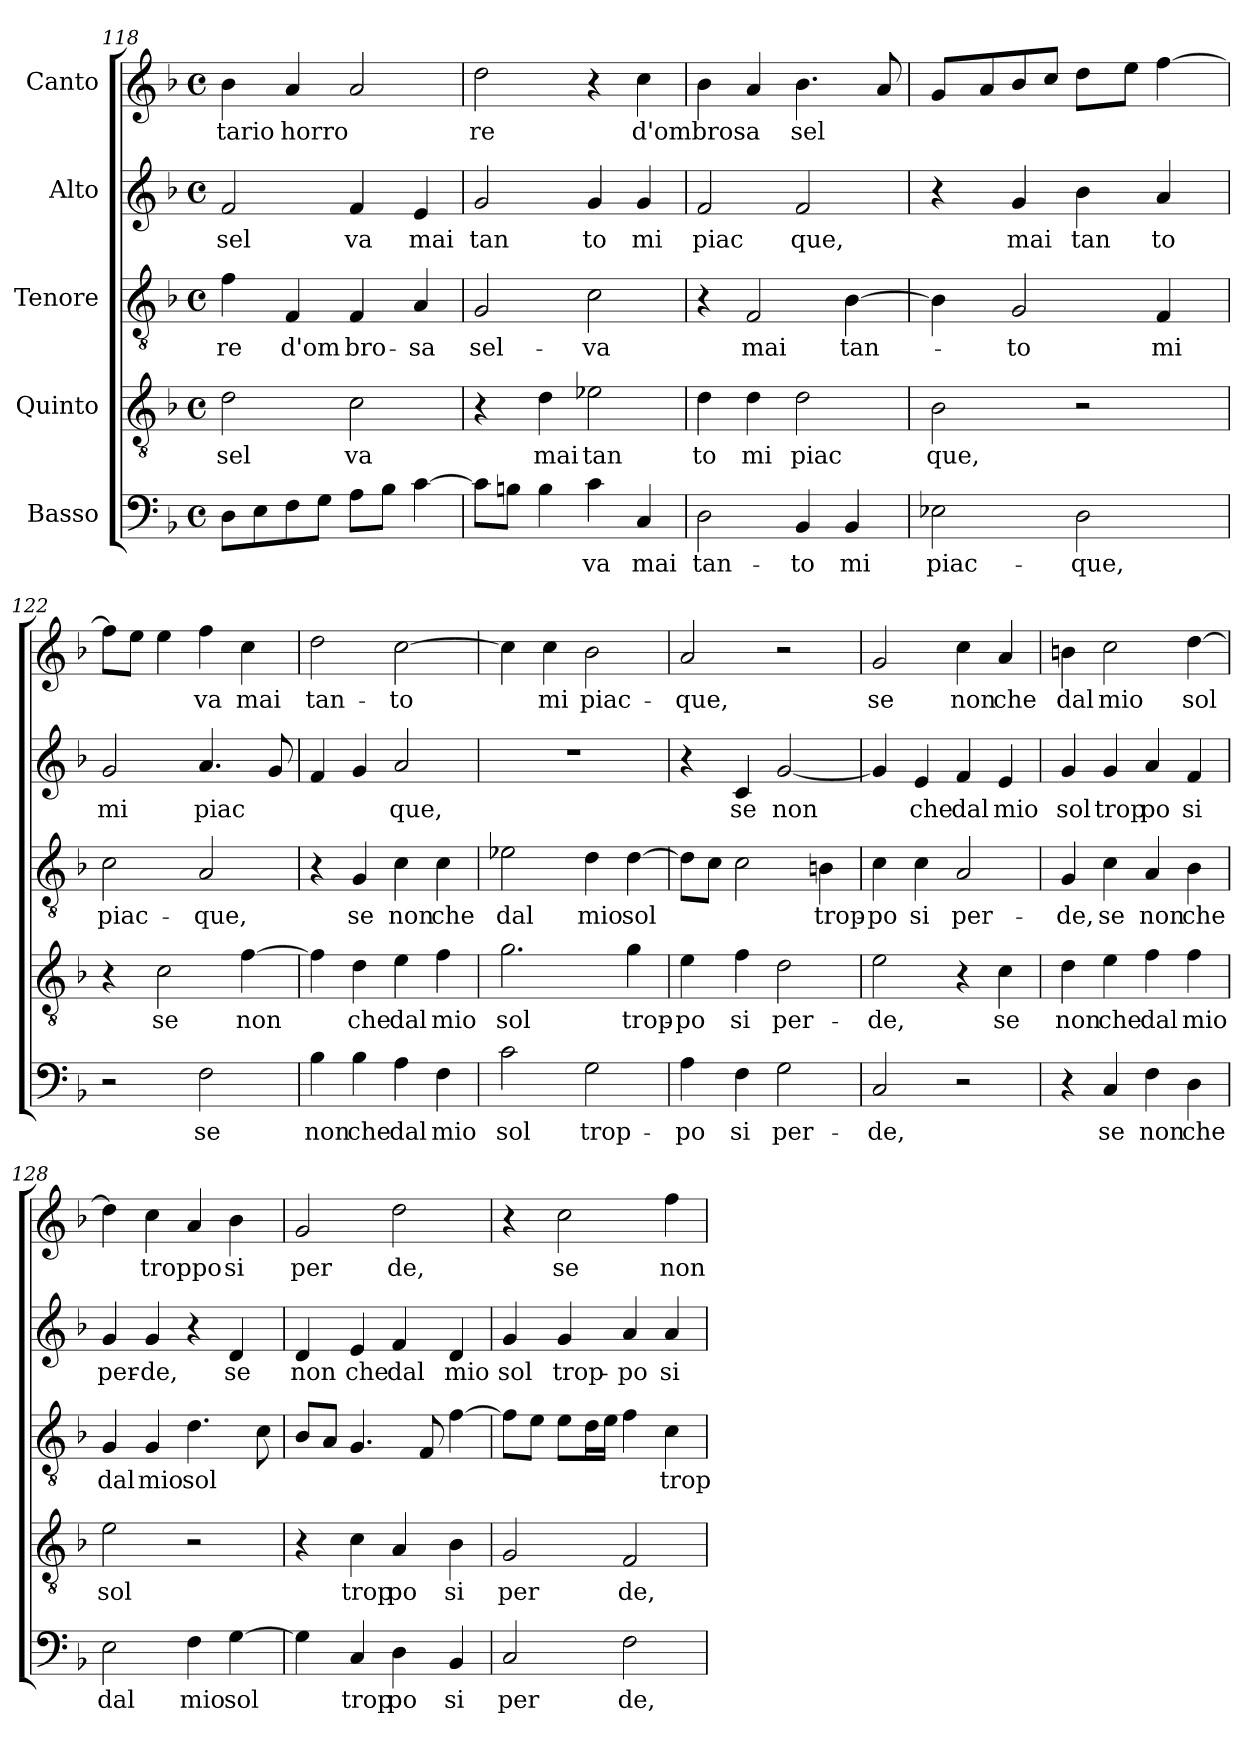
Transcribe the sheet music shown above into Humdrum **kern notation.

**kern	**text	**kern	**text	**kern	**text	**kern	**text	**kern	**text
*part5	*part5	*part4	*part4	*part3	*part3	*part2	*part2	*part1	*part1
*staff5	*staff5	*staff4	*staff4	*staff3	*staff3	*staff2	*staff2	*staff1	*staff1
*I"Basso	*	*I"Quinto	*	*I"Tenore	*	*I"Alto	*	*I"Canto	*
*clefF4	*	*clefGv2	*	*clefGv2	*	*clefG2	*	*clefG2	*
*k[b-]	*	*k[b-]	*	*k[b-]	*	*k[b-]	*	*k[b-]	*
*F:	*	*F:	*	*F:	*	*F:	*	*F:	*
*M4/4	*	*M4/4	*	*M4/4	*	*M4/4	*	*M4/4	*
*met(c)	*	*met(c)	*	*met(c)	*	*met(c)	*	*met(c)	*
=118	=118	=118	=118	=118	=118	=118	=118	=118	=118
!	!	!	!LO:LY:b:cj	!	!LO:LY:b:cj	!	!LO:LY:b:cj	!	!LO:LY:b
8D\L	.	2d\	sel	4f\	-re	2f/	sel	4b-\	tario
8E\	.	.	.	.	.	.	.	.	.
!	!	!	!	!	!LO:LY:b:cj	!	!	!	!LO:LY:b
8F\	.	.	.	4F/	d'om	.	.	4a/	horro
8G\J	.	.	.	.	.	.	.	.	.
!	!	!	!LO:LY:b:cj	!	!LO:LY:b:cj	!	!LO:LY:b:cj	!	!
8A\L	.	2c\	va	4F/	bro-	4f/	va	2a/	.
8B-\J	.	.	.	.	.	.	.	.	.
!	!	!	!	!	!LO:LY:b:cj	!	!LO:LY:b:cj	!	!
[>4c\	.	.	.	4A/	-sa	4e/	mai	.	.
=119	=119	=119	=119	=119	=119	=119	=119	=119	=119
!	!	!	!	!	!LO:LY:b:cj	!	!LO:LY:b:cj	!	!LO:LY:b:cj
8c\L]	.	4r	.	2G/	sel-	2g/	tan	2dd\	re
8B\J	.	.	.	.	.	.	.	.	.
!	!	!	!LO:LY:b:cj	!	!	!	!	!	!
4B\	.	4d\	mai	.	.	.	.	.	.
!	!LO:LY:b:cj	!	!LO:LY:b:cj	!	!LO:LY:b:cj	!	!LO:LY:b:cj	!	!
4c\	-va	2e-X\	tan	2c\	-va	4g/	to	4r	.
!	!LO:LY:b:cj	!	!	!	!	!	!LO:LY:b:cj	!	!LO:LY:b
4C/	mai	.	.	.	.	4g/	mi	4cc\	d'ombrosa
=120	=120	=120	=120	=120	=120	=120	=120	=120	=120
!	!LO:LY:b:cj	!	!LO:LY:b:cj	!	!	!	!LO:LY:b:cj	!	!
2D\	tan-	4d\	to	4r	.	2f/	piac	4b-\	.
!	!	!	!LO:LY:b:cj	!	!LO:LY:b:cj	!	!	!	!
.	.	4d\	mi	2F/	mai	.	.	4a/	.
!	!LO:LY:b:cj	!	!LO:LY:b:cj	!	!	!	!LO:LY:b:cj	!	!LO:LY:b
4BB-/	-to	2d\	piac	.	.	2f/	que,	4.b-\	sel
!	!LO:LY:b:cj	!	!	!	!LO:LY:b	!	!	!	!
4BB-/	mi	.	.	[>4B-\	tan-	.	.	.	.
.	.	.	.	.	.	.	.	8a/	.
!!LO:PB:g=z
=121	=121	=121	=121	=121	=121	=121	=121	=121	=121
!	!LO:LY:b:cj	!	!LO:LY:b:cj	!	!	!	!	!	!
*	*	*	*	*^	*	*	*	*^	*
2E-\	piac-	2B-\	que,	4B-\]	32ryy	.	4r	.	8g/L	16.ryy	.
.	.	.	.	.	2ryy	.	.	.	.	.	.
.	.	.	.	.	.	.	.	.	.	2ryy	.
.	.	.	.	.	.	.	.	.	8a/	.	.
!	!	!	!	!	!	!LO:LY:b:cj	!	!LO:LY:b:cj	!	!	!
.	.	.	.	2G/	.	-to	4g/	mai	8b-/	.	.
.	.	.	.	.	.	.	.	.	8cc/J	.	.
!	!LO:LY:b:cj	!	!	!	!	!	!	!LO:LY:b:cj	!	!	!
2D\	-que,	2r	.	.	.	.	4b-\	tan	8dd\L	.	.
.	.	.	.	.	4...ryy	.	.	.	.	.	.
.	.	.	.	.	.	.	.	.	.	4ryy	.
.	.	.	.	.	.	.	.	.	8ee\J	.	.
!	!	!	!	!	!	!LO:LY:b:cj	!	!LO:LY:b:cj	!	!	!
.	.	.	.	4F/	.	mi	4a/	to	[>4ff\	.	.
.	.	.	.	.	.	.	.	.	.	8ryy	.
.	.	.	.	.	.	.	.	.	.	32ryy	.
=122	=122	=122	=122	=122	=122	=122	=122	=122	=122	=122	=122
!	!	!	!	!	!	!LO:LY:b:cj	!	!LO:LY:b:cj	!	!	!
*	*	*	*	*v	*v	*	*	*	*v	*v	*
2r	.	4r	.	2c\	piac-	2g/	mi	8ff\L]	.
.	.	.	.	.	.	.	.	8ee\J	.
!	!	!	!LO:LY:b:cj	!	!	!	!	!	!
.	.	2c\	se	.	.	.	.	4ee\	.
!	!LO:LY:b:cj	!	!	!	!LO:LY:b:cj	!	!LO:LY:b	!	!LO:LY:b:cj
2F\	se	.	.	2A/	-que,	4.a/	piac	4ff\	va
!	!	!	!LO:LY:b	!	!	!	!	!	!LO:LY:b:cj
.	.	[>4f\	non	.	.	.	.	4cc\	mai
.	.	.	.	.	.	8g/	.	.	.
=123	=123	=123	=123	=123	=123	=123	=123	=123	=123
!	!LO:LY:b:cj	!	!	!	!	!	!	!	!LO:LY:b:cj
4B-\	non	4f\]	.	4r	.	4f/	.	2dd\	tan-
!	!LO:LY:b:cj	!	!LO:LY:b:cj	!	!LO:LY:b:cj	!	!	!	!
4B-\	che	4d\	che	4G/	se	4g/	.	.	.
!	!LO:LY:b:cj	!	!LO:LY:b:cj	!	!LO:LY:b:cj	!	!LO:LY:b:cj	!	!LO:LY:b:cj
4A\	dal	4e\	dal	4c\	non	2a/	que,	[>2cc\	-to
!	!LO:LY:b:cj	!	!LO:LY:b:cj	!	!LO:LY:b:cj	!	!	!	!
4F\	mio	4f\	mio	4c\	che	.	.	.	.
=124	=124	=124	=124	=124	=124	=124	=124	=124	=124
!	!LO:LY:b:cj	!	!LO:LY:b:cj	!	!LO:LY:b:cj	!	!	!	!
2c\	sol	2.g\	sol	2e-X\	dal	1r	.	4cc\]	.
!	!	!	!	!	!	!	!	!	!LO:LY:b:cj
.	.	.	.	.	.	.	.	4cc\	mi
!	!LO:LY:b:cj	!	!	!	!LO:LY:b:cj	!	!	!	!LO:LY:b:cj
2G\	trop-	.	.	4d\	mio	.	.	2b-\	piac-
!	!	!	!LO:LY:b:cj	!	!LO:LY:b	!	!	!	!
.	.	4g\	trop-	[>4d\	sol	.	.	.	.
=125	=125	=125	=125	=125	=125	=125	=125	=125	=125
!	!LO:LY:b:cj	!	!LO:LY:b:cj	!	!	!	!	!	!LO:LY:b:cj
4A\	-po	4e\	-po	8d\L]	.	4r	.	2a/	-que,
.	.	.	.	8c\J	.	.	.	.	.
!	!LO:LY:b:cj	!	!LO:LY:b:cj	!	!	!	!LO:LY:b:cj	!	!
4F\	si	4f\	si	2c\	.	4c/	se	.	.
!	!LO:LY:b:cj	!	!LO:LY:b:cj	!	!	!	!LO:LY:b	!	!
2G\	per-	2d\	per-	.	.	[<2g/	non	2r	.
!	!	!	!	!	!LO:LY:b:cj	!	!	!	!
.	.	.	.	4B\	trop-	.	.	.	.
=126	=126	=126	=126	=126	=126	=126	=126	=126	=126
!	!LO:LY:b:cj	!	!LO:LY:b:cj	!	!LO:LY:b:cj	!	!	!	!LO:LY:b:cj
2C/	-de,	2e\	-de,	4c\	-po	4g/]	.	2g/	se
!	!	!	!	!	!LO:LY:b:cj	!	!LO:LY:b:cj	!	!
.	.	.	.	4c\	si	4e/	che	.	.
!	!	!	!	!	!LO:LY:b:cj	!	!LO:LY:b:cj	!	!LO:LY:b:cj
2r	.	4r	.	2A/	per-	4f/	dal	4cc\	non
!	!	!	!LO:LY:b:cj	!	!	!	!LO:LY:b:cj	!	!LO:LY:b:cj
.	.	4c\	se	.	.	4e/	mio	4a/	che
=127	=127	=127	=127	=127	=127	=127	=127	=127	=127
!	!	!	!LO:LY:b:cj	!	!LO:LY:b:cj	!	!LO:LY:b:cj	!	!LO:LY:b:cj
4r	.	4d\	non	4G/	-de,	4g/	sol	4bn\	dal
!	!LO:LY:b:cj	!	!LO:LY:b:cj	!	!LO:LY:b:cj	!	!LO:LY:b:cj	!	!LO:LY:b:cj
4C/	se	4e\	che	4c\	se	4g/	trop	2cc\	mio
!	!LO:LY:b:cj	!	!LO:LY:b:cj	!	!LO:LY:b:cj	!	!LO:LY:b:cj	!	!
4F\	non	4f\	dal	4A/	non	4a/	po	.	.
!	!LO:LY:b:cj	!	!LO:LY:b:cj	!	!LO:LY:b:cj	!	!LO:LY:b:cj	!	!LO:LY:b
4D\	che	4f\	mio	4B-\	che	4f/	si	[>4dd\	sol
!!LO:LB:g=z
=128	=128	=128	=128	=128	=128	=128	=128	=128	=128
!	!LO:LY:b:cj	!	!LO:LY:b:cj	!	!LO:LY:b:cj	!	!LO:LY:b:cj	!	!
2E\	dal	2e\	sol	4G/	dal	4g/	per-	4dd\]	.
!	!	!	!	!	!LO:LY:b:cj	!	!LO:LY:b:cj	!	!LO:LY:b:cj
.	.	.	.	4G/	mio	4g/	-de,	4cc\	troppo
!	!LO:LY:b:cj	!	!	!	!LO:LY:b	!	!	!	!
4F\	mio	2r	.	4.d\	sol	4r	.	4a/	.
!	!LO:LY:b	!	!	!	!	!	!LO:LY:b:cj	!	!LO:LY:b:cj
[>4G\	sol	.	.	.	.	4d/	se	4b-\	si
.	.	.	.	8c\	.	.	.	.	.
=129	=129	=129	=129	=129	=129	=129	=129	=129	=129
!	!	!	!	!	!	!	!LO:LY:b:cj	!	!LO:LY:b:cj
4G\]	.	4r	.	8B-/L	.	4d/	non	2g/	per
.	.	.	.	8A/J	.	.	.	.	.
!	!LO:LY:b:cj	!	!LO:LY:b:cj	!	!	!	!LO:LY:b:cj	!	!
4C/	trop	4c\	trop	4.G/	.	4e/	che	.	.
!	!LO:LY:b:cj	!	!LO:LY:b:cj	!	!	!	!LO:LY:b:cj	!	!LO:LY:b:cj
4D\	po	4A/	po	.	.	4f/	dal	2dd\	de,
.	.	.	.	8F/	.	.	.	.	.
!	!LO:LY:b:cj	!	!LO:LY:b:cj	!	!	!	!LO:LY:b:cj	!	!
4BB-/	si	4B-\	si	[>4f\	.	4d/	mio	.	.
=130	=130	=130	=130	=130	=130	=130	=130	=130	=130
!	!LO:LY:b:cj	!	!LO:LY:b:cj	!	!	!	!LO:LY:b:cj	!	!
2C/	per	2G/	per	8f\L]	.	4g/	sol	4r	.
.	.	.	.	8e\J	.	.	.	.	.
!	!	!	!	!	!	!	!LO:LY:b:cj	!	!LO:LY:b:cj
.	.	.	.	8e\L	.	4g/	trop-	2cc\	se
.	.	.	.	16d\	.	.	.	.	.
.	.	.	.	16e\J	.	.	.	.	.
!	!LO:LY:b:cj	!	!LO:LY:b:cj	!	!	!	!LO:LY:b:cj	!	!
2F\	de,	2F/	de,	4f\	.	4a/	-po	.	.
!	!	!	!	!	!LO:LY:b:cj	!	!LO:LY:b:cj	!	!LO:LY:b:cj
.	.	.	.	4c\	trop	4a/	si	4ff\	non
=	=	=	=	=	=	=	=	=	=
*-	*-	*-	*-	*-	*-	*-	*-	*-	*-
